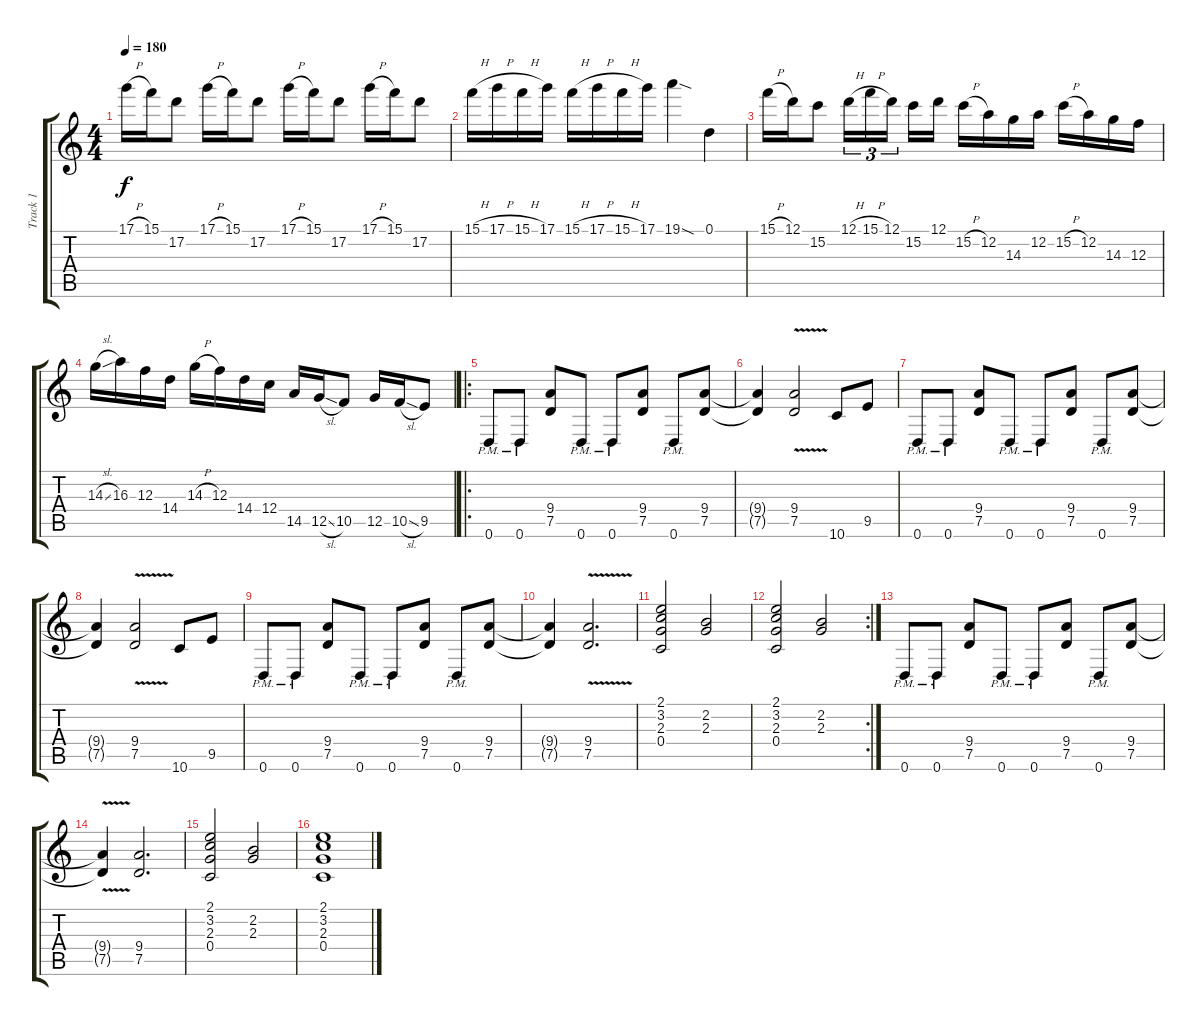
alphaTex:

\track ("Track 1" "Track 1") {instrument overdrivenguitar}
\staff {score tabs}
\tuning (D4 A3 F3 C3 G2 D2) {hide}
\ts (4 4)
\tempo 180
\clef g2
\ks c
17.1{h}.16{dy f} 15.1.16 17.2.8 17.1{h}.16 15.1.16 17.2.8 17.1{h}.16 15.1.16 17.2.8 17.1{h}.16 15.1.16 17.2.8 |
15.1{h}.16 17.1{h}.16 15.1{h}.16 17.1.16 15.1{h}.16 17.1{h}.16 15.1{h}.16 17.1.16 19.1{sod}.4 0.1.4 |
15.1{h}.16 12.1.16 15.2.8 12.1{h}.16{tu (3 2)} 15.1{h}.16{tu (3 2)} 12.1.16{tu (3 2) beam splitsecondary} 15.2.16 12.1.16 15.2{h}.16 12.2.16 14.3.16 12.2.16 15.2{h}.16 12.2.16 14.3.16 12.3.16 |
14.3{sl}.16 16.3.16 12.3.16 14.4.16 14.3{h}.16 12.3.16 14.4.16 12.4.16 14.5.16 12.5{sl}.16 10.5.8 12.5.16 10.5{sl}.16 9.5.8 |
\ro
0.6{pm}.8 0.6{pm}.8 (9.4 7.5).8 0.6{pm}.8 0.6{pm}.8 (9.4 7.5).8 0.6{pm}.8 (9.4 7.5).8 |
(9.4{t} 7.5{t}).4 (9.4{v} 7.5{v}).2 10.6.8 9.5.8 |
0.6{pm}.8 0.6{pm}.8 (9.4 7.5).8 0.6{pm}.8 0.6{pm}.8 (9.4 7.5).8 0.6{pm}.8 (9.4 7.5).8 |
(9.4{t} 7.5{t}).4 (9.4{v} 7.5{v}).2 10.6.8 9.5.8 |
0.6{pm}.8 0.6{pm}.8 (9.4 7.5).8 0.6{pm}.8 0.6{pm}.8 (9.4 7.5).8 0.6{pm}.8 (9.4 7.5).8 |
(9.4{t} 7.5{t}).4 (9.4{v} 7.5{v}).2{d} |
(2.1 3.2 2.3 0.4).2 (2.2 2.3).2 |
\rc 2
(2.1 3.2 2.3 0.4).2 (2.2 2.3).2 |
0.6{pm}.8 0.6{pm}.8 (9.4 7.5).8 0.6{pm}.8 0.6{pm}.8 (9.4 7.5).8 0.6{pm}.8 (9.4 7.5).8 |
(9.4{v t} 7.5{v t}).4 (9.4 7.5).2{d} |
(2.1 3.2 2.3 0.4).2 (2.2 2.3).2 |
(2.1 3.2 2.3 0.4).1
